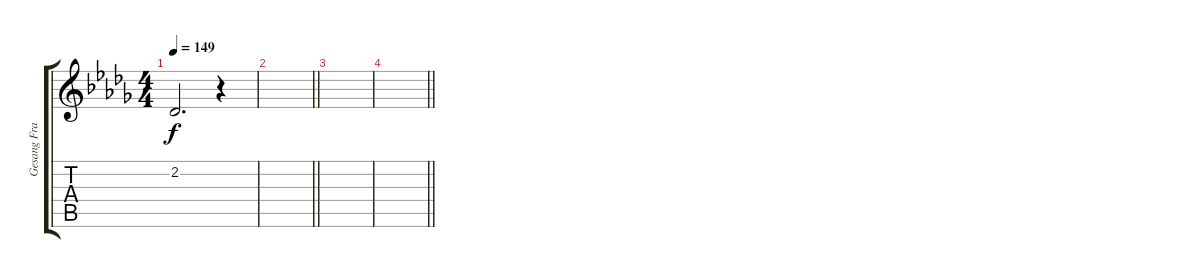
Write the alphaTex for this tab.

\track ("Gesang Frau " "Gesang Fra") {instrument vibraphone}
\staff {score tabs}
\tuning (E4 B3 G3 D3 A2 E2) {hide}
\ts (4 4)
\tempo 149
\clef g2
\ks bbminor
2.2{t}.2{d dy f} r.4 |
\barLineRight lightlight
|
|
\barLineRight lightlight
